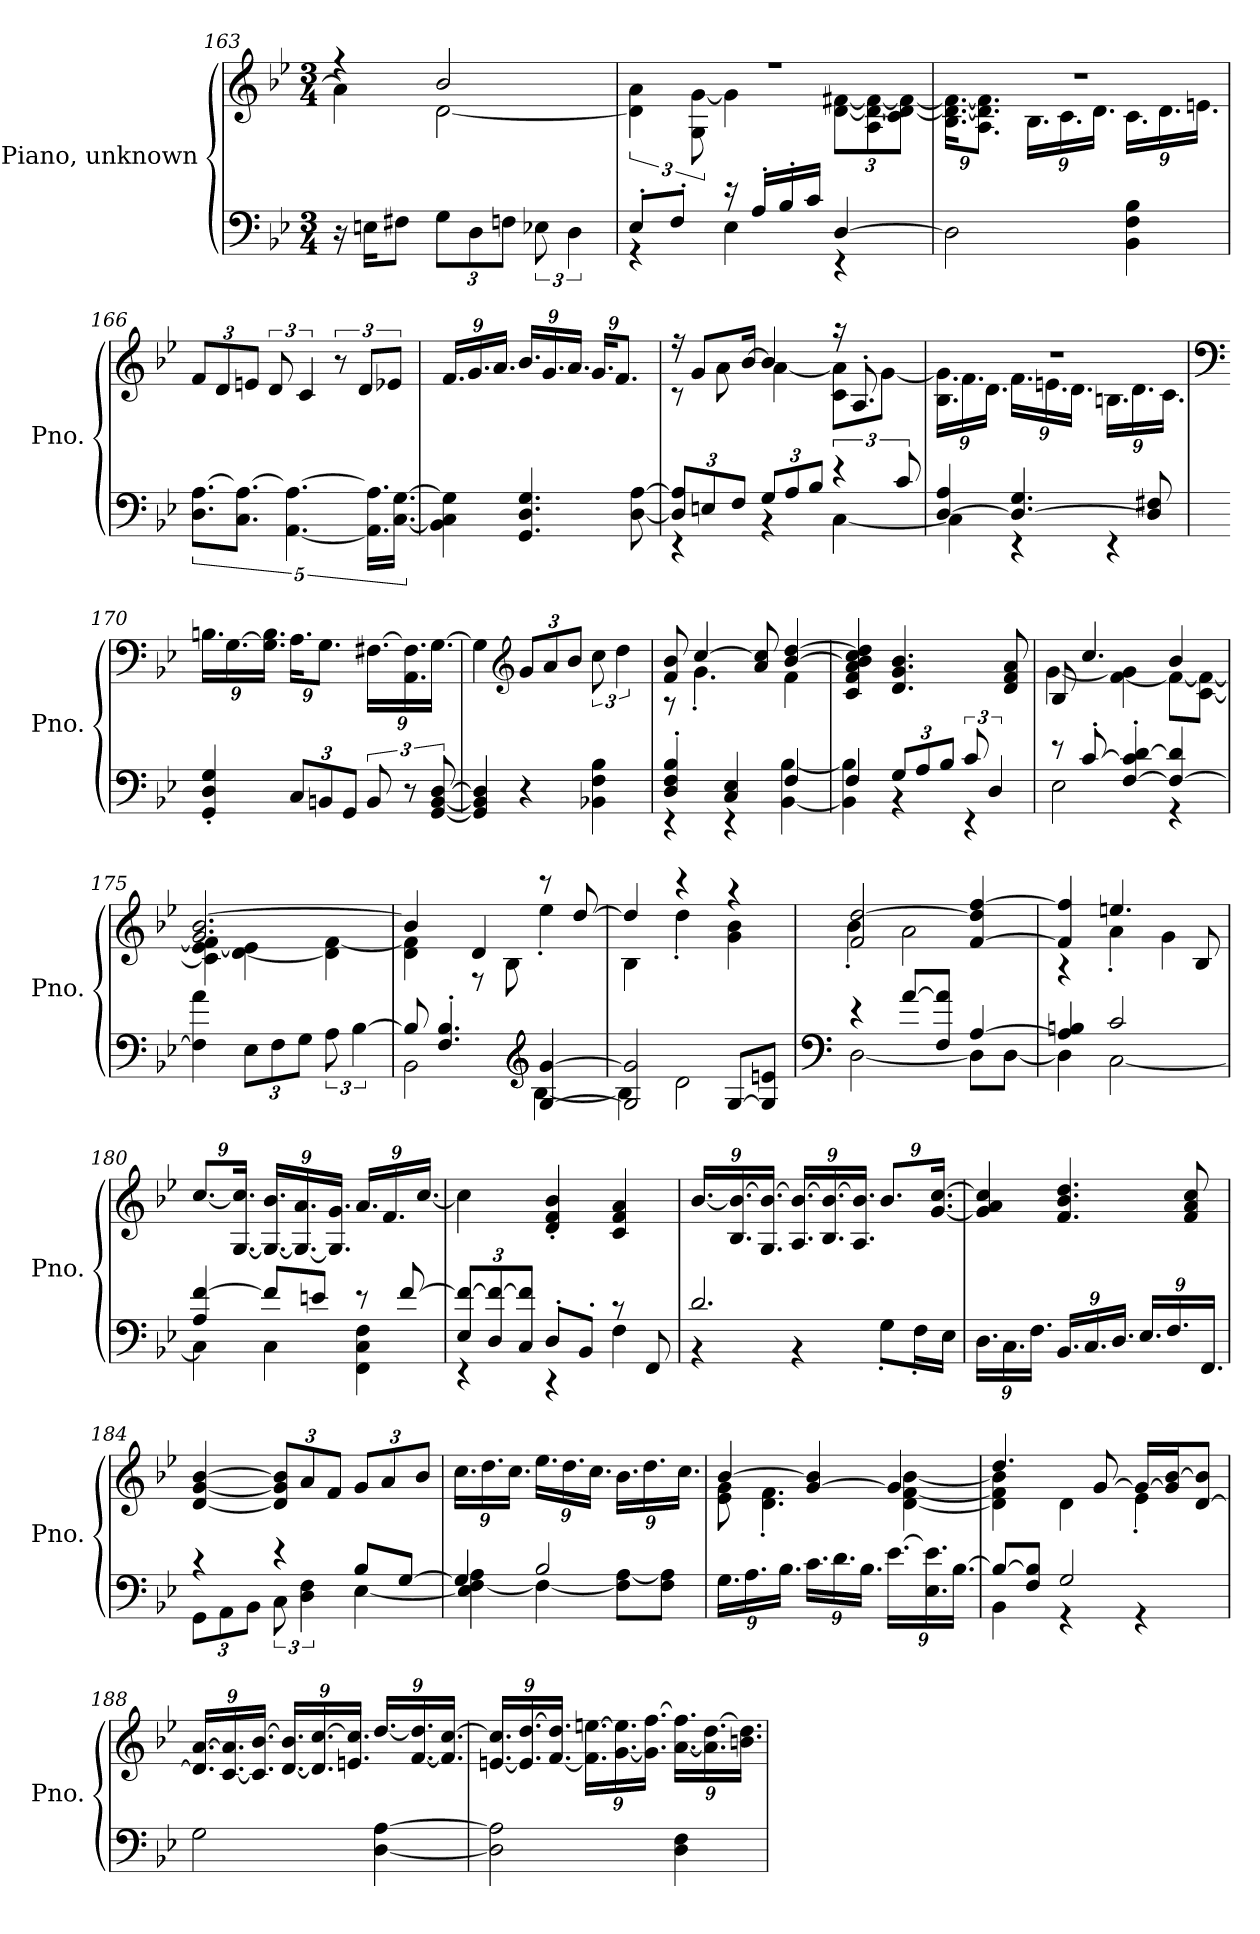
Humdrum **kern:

**kern	**kern
*part1	*part1
*staff2	*staff1
*I"Piano, unknown	*
*I'Pno.	*
*clefF4	*clefG2
*k[b-e-]	*k[b-e-]
*M3/4	*M3/4
=163	=163
*	*^
16r	4r	4a\]
16En\KL	.	.
8F#X\J	.	.
*Xbrackettup	*	*
12G\L	2b-/	[2d\
12D\	.	.
12Fn\J	.	.
*brackettup	*	*
12E-X\	.	.
6D\	.	.
!!LO:LB:g=z	!!
=164	=164	=164
*^	*	*
8E-'/L	4r	2.r	6d\] 6a\
8F'/J	.	.	.
.	.	.	12G\ [12g\
16r	4E-\	.	4g\]
16A'/LL	.	.	.
16B-'/	.	.	.
16c/JJ	.	.	.
*	*	*	*Xbrackettup
[4D/	4r	.	[12d\ [12f#X\L
.	.	.	12A\ 12d\_ 12f#\_
.	.	.	12c\ 12d\_ 12f#\_J
*v	*v	*	*
=165	=165	=165
2D\]	2.r	18.B-\ 18.d\_ 18.f#\_KL
.	.	9.A\ 9.d\] 9.f#\]J
.	.	18.B-\LL
.	.	18.c\
.	.	18.d\JJ
4BB-\ 4F\ 4B-\	.	18.c\LL
.	.	18.d\
.	.	18.en\JJ
*	*v	*v
=166	=166
10.D\ [10.A\L	12f/L
.	12d/
10.C\ 10.A\_J	.
.	12en/J
*	*brackettup
.	12d/
[5.AA\ 5.A\_	.
.	6c/
.	12r
.	12d/L
20.AA\] 20.A\]LL	.
.	12e-X/J
[20.C\ [20.G\JJ	.
!!LO:LB:g=z
=167	=167
*	*Xbrackettup
4BB-\ 4C\] 4G\]	18.f/LL
.	18.g/
.	18.a/JJ
4.GG/ 4.D/ 4.G/	18.b-/LL
.	18.g/
.	18.a/JJ
.	18.g/KL
.	9.f/J
[8D\ [8A\	.
=168	=168
*Xbrackettup	*
*^	*^
12D/] 12A/]L	4r	16r	8r
.	.	8g/L	.
12En/	.	.	.
.	.	.	8a\
12F/J	.	.	.
.	.	[16b-/Jk	.
12G/L	4r	4b-/]	[4a\
12A/	.	.	.
12B-/J	.	.	.
*brackettup	*	*	*
6r	[4C\	16r	8c\ 8a\]L
.	.	8.A'/	.
.	.	.	[8g\J
12c/	.	.	.
=169	=169	=169	=169
[4D/ 4A/	4C\]	2.r	18.B-\ 18.g\]LL
.	.	.	18.f\
.	.	.	18.d\JJ
4.D/_ 4.G/	4r	.	18.f\LL
.	.	.	18.en\
.	.	.	18.d\JJ
.	4r	.	18.Bn\LL
.	.	.	18.d\
8D/] 8F#X/	.	.	.
.	.	.	18.c\JJ
*v	*v	*	*
*	*v	*v
!!LO:LB:g=z
=170	=170
*	*clefF4
4GG/' 4D/' 4G/'	18.Bn\LL
.	[18.G\
.	18.G\] 18.B\JJ
*Xbrackettup	*
12C/L	18.A\KL
12BBn/	9.G\J
12GG/J	.
*brackettup	*
12BB/	[18.F#X\LL
12r	18.AA\ 18.F#\]
[12GG/ [12BB/ [12D/	[18.G\JJ
=171	=171
4GG/] 4BB/] 4D/]	4G\]
*	*clefG2
4r	12g/L
.	12a/
.	12b-/J
*	*brackettup
4BB-X\ 4F\ 4B-\	12cc\
.	6dd\
=172	=172
*^	*^
4D/' 4F/' 4B-/'	4r	8f/ 8b-/	8r
.	.	[4cc/	4.g'\
4C/ 4E-/	4r	.	.
.	.	8a/ 8cc/]	.
4F/	[4BB-\ [4B-\	[4b-/ [4dd/	4f\
*	*	*v	*v
=173	=173	=173
4F/	4BB-\] 4B-\]	4c/ 4f/ 4a/ 4b-/] 4cc/ 4dd/]
*Xbrackettup	*	*
12G/L	4r	4.d/ 4.g/ 4.b-/
12A/	.	.
12B-/J	.	.
*brackettup	*	*
12c/	4r	.
6D/	.	.
.	.	8d/ 8f/ 8a/
!!LO:PB:g=z
=174	=174	=174
*	*	*^
8r	2E-\	8B-/	[4g\
[8c'/	.	4.cc/	.
[4F/' 4c/]' [4d/'	.	.	[4f\ 4g\]
4F/_ 4d/]	4r	4b-/	8f\L_
.	.	.	[8c\ 8f\_J
*v	*v	*	*
=175	=175	=175
4F\] 4a\	2.g/ [2.b-/	4c\] [4e-\ 4f\]
*Xbrackettup	*	*
12E-\L	.	[4d\ 4e-\]
12F\	.	.
12G\J	.	.
*brackettup	*	*
12A\	.	4d\] [4f\
[6B-\	.	.
=176	=176	=176
*^	*	*
8B-/]	2BB-\	4b-/]	4d\ 4f\]
4.F/' 4.B-/'	.	.	.
.	.	4d/	8r
.	.	.	8B-\
*clefG2	*	*	*
[4G/ [4g/	[4B-\	8r	4ee-'\
.	.	[8dd/	.
=177	=177	=177	=177
2G/] 2g/]	4B-\]	4dd/]	4B-\
.	2d\	4r	4dd'\
[8G/L	.	4r	4g\ 4b-\
8G/] 8en/J	.	.	.
=178	=178	=178	=178
*clefF4	*	*	*
4r	[2D\	2f/ [2dd/	4b-'\
[8a/L	.	.	2a\
8F/ 8a/]J	.	.	.
[4A/	8D\L]	[4f/ 4dd/] [4ff/	.
.	[8D\J	.	.
!!LO:LB:g=z	!!
=179	=179	=179	=179
4A/] 4Bn/	4D\]	4f/] 4ff/]	4r
2c/	[2C\	4.een/	4a'\
.	.	.	4g\
.	.	8B-/	.
*	*	*v	*v
=180	=180	=180
*	*	*Xbrackettup
4A/ [4f/	4C\]	[9.cc/L
.	.	[18.G/ 18.cc/]Jk
8f/L]	4C\	18.G/_ 18.b-/LL
.	.	18.G/_ 18.a/
8en/J	.	.
.	.	18.G/] 18.g/JJ
8r	4FF\ 4C\ 4F\	18.a/LL
.	.	18.f/
[8f/	.	.
.	.	[18.cc/JJ
=181	=181	=181
*Xbrackettup	*	*
12E-/ 12f/_L	4r	4cc\]
12D/ 12f/_	.	.
12C/ 12f/]J	.	.
8D'/L	4r	4d/' 4f/' 4b-/'
8BB-'/J	.	.
8r	4F\	4c/ 4f/ 4a/
8FF/	.	.
!!LO:LB:g=z
=182	=182	=182
2.d/	4r	[18.b-/LL
.	.	18.B-/ 18.b-/_
.	.	18.G/ 18.b-/_JJ
.	4r	18.A/ 18.b-/_LL
.	.	18.B-/ 18.b-/_
.	.	18.A/ 18.b-/]JJ
.	8G'\L	9.b-/L
.	16F'\L	.
.	.	[18.g/ [18.cc/Jk
.	16E-\JJ	.
*v	*v	*
=183	=183
18.D\LL	4g/] 4a/ 4cc/]
18.C\	.
18.F\JJ	.
18.BB-/LL	4.f/ 4.b-/ 4.dd/
18.C/	.
18.D/JJ	.
18.E-/LL	.
18.F/	.
.	8f/ 8a/ 8cc/
18.FF/JJ	.
=184	=184
*^	*
4r	12GG\L	[4d/ [4g/ [4b-/
.	12AA\	.
.	12BB-\J	.
*	*brackettup	*
4r	12C\	12d/] 12g/] 12b-/]L
.	6D\ 6F\	12a/
.	.	12f/J
8B-/L	[4E-\	12g/L
.	.	12a/
[8G/J	.	.
.	.	12b-/J
!!LO:LB:g=z
=185	=185	=185
4G/]	4E-\] [4F\ 4A\	18.cc\LL
.	.	18.dd\
.	.	18.cc\JJ
2B-/	4F\_	18.ee-\LL
.	.	18.dd\
.	.	18.cc\JJ
.	8F\] [8A\L	18.b-\LL
.	.	18.dd\
.	8F\ 8A\]J	.
.	.	18.cc\JJ
*v	*v	*
=186	=186
*Xbrackettup	*
*	*^
18.G\LL	[4b-/	8e-\ 8g\
18.A\	.	.
.	.	4.d\' 4.f\'
18.B-\JJ	.	.
18.c\LL	[4g/ 4b-/]	.
18.d\	.	.
18.B-\JJ	.	.
[18.e-\LL	4g/]	[4d\ [4f\ [4b-\
18.E-\ 18.e-\]	.	.
[18.B-\JJ	.	.
=187	=187	=187
*^	*	*
8B-/L_	4BB-\	4.dd/	4d\] 4f\] 4b-\]
8F/ 8B-/]J	.	.	.
2G/	4r	.	4d\
.	.	[8g/	.
.	4r	16g/LL_	4e-'\
.	.	16g/] [16b-/J	.
.	.	[8d/ 8b-/]J	.
*v	*v	*	*
*	*v	*v
!!LO:LB:g=z
=188	=188
2G\	18.d/] [18.a/LL
.	[18.c/ 18.a/]
.	18.c/] [18.b-/JJ
.	[18.d/ 18.b-/]LL
.	18.d/] [18.cc/
.	18.en/ 18.cc/]JJ
[4D\ [4A\	[18.dd/LL
.	[18.f/ 18.dd/]
.	18.f/] [18.cc/JJ
=189	=189
2D\] 2A\]	[18.en/ 18.cc/]LL
.	18.e/] [18.dd/
.	[18.f/ 18.dd/]JJ
.	18.f\] [18.een\LL
.	[18.g\ 18.ee\]
.	18.g\] [18.ff\JJ
4D\ 4F\	[18.a\ 18.ff\]LL
.	18.a\] [18.dd\
.	18.bn\ 18.dd\]JJ
=	=
*-	*-
